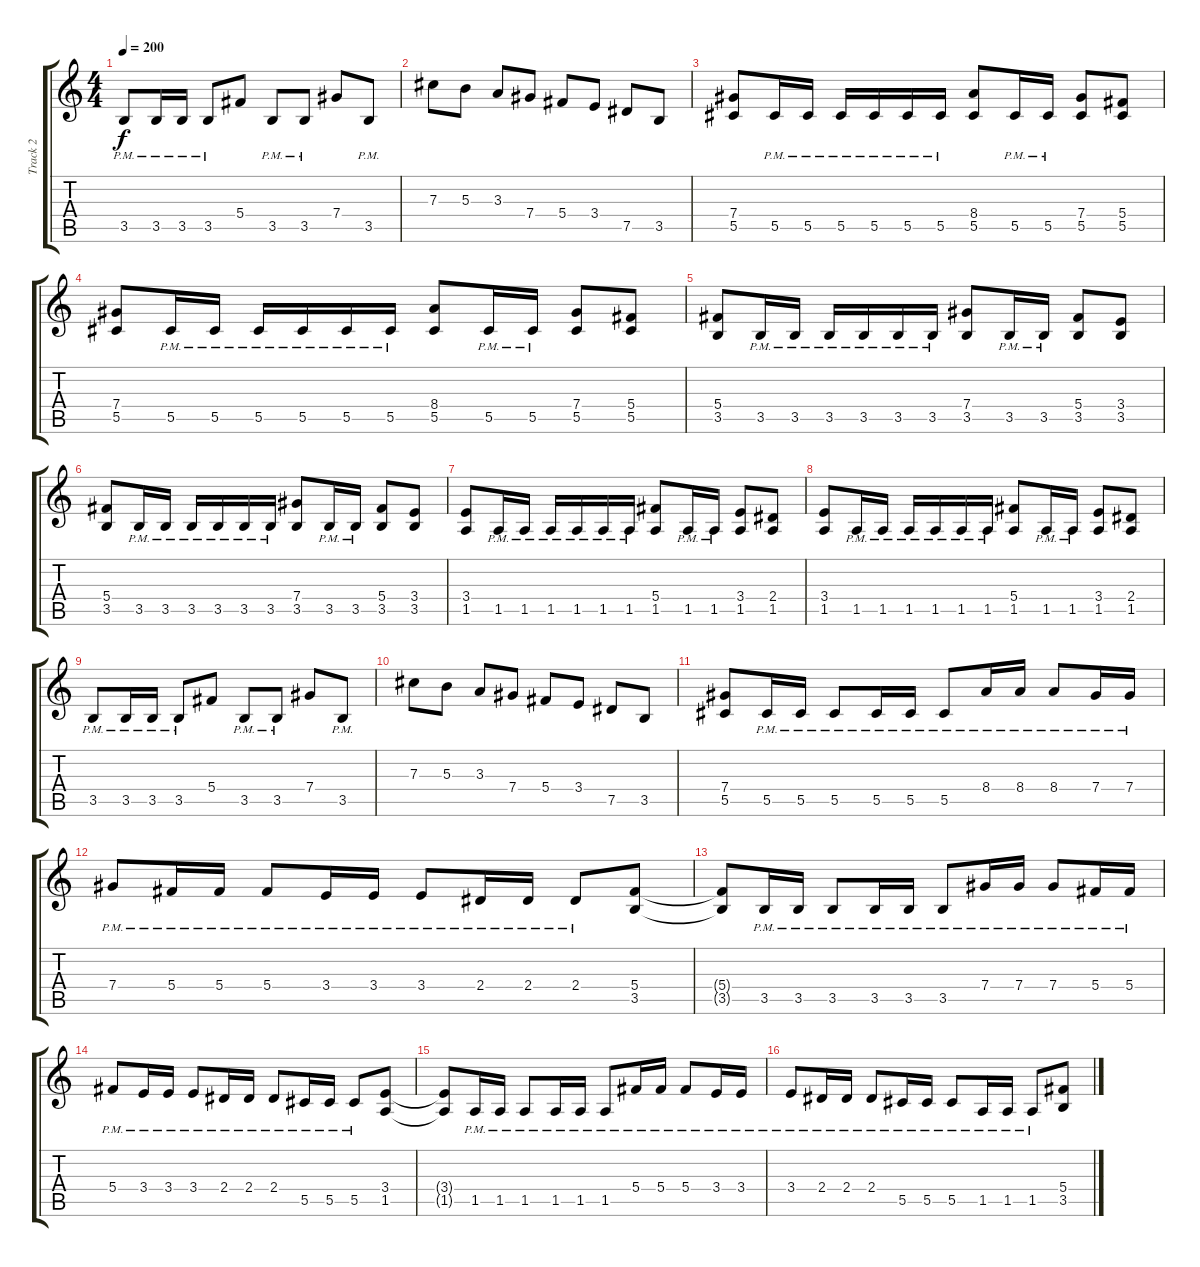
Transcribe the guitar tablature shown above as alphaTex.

\track ("Track 2" "Track 2") {instrument distortionguitar}
\staff {score tabs}
\tuning (Eb4 Bb3 Gb3 Db3 Ab2 Db2) {hide}
\ts (4 4)
\tempo 200
\clef g2
\ks c
3.5{pm}.8{dy f} 3.5{pm}.16 3.5{pm}.16 3.5{pm}.8 5.4.8 3.5{pm}.8 3.5{pm}.8 7.4.8 3.5{pm}.8 |
7.3.8 5.3.8 3.3.8 7.4.8 5.4.8 3.4.8 7.5.8 3.5.8 |
(7.4 5.5).8 5.5{pm}.16 5.5{pm}.16 5.5{pm}.16 5.5{pm}.16 5.5{pm}.16 5.5{pm}.16 (8.4 5.5).8 5.5{pm}.16 5.5{pm}.16 (7.4 5.5).8 (5.4 5.5).8 |
(7.4 5.5).8 5.5{pm}.16 5.5{pm}.16 5.5{pm}.16 5.5{pm}.16 5.5{pm}.16 5.5{pm}.16 (8.4 5.5).8 5.5{pm}.16 5.5{pm}.16 (7.4 5.5).8 (5.4 5.5).8 |
(5.4 3.5).8 3.5{pm}.16 3.5{pm}.16 3.5{pm}.16 3.5{pm}.16 3.5{pm}.16 3.5{pm}.16 (7.4 3.5).8 3.5{pm}.16 3.5{pm}.16 (5.4 3.5).8 (3.4 3.5).8 |
(5.4 3.5).8 3.5{pm}.16 3.5{pm}.16 3.5{pm}.16 3.5{pm}.16 3.5{pm}.16 3.5{pm}.16 (7.4 3.5).8 3.5{pm}.16 3.5{pm}.16 (5.4 3.5).8 (3.4 3.5).8 |
(3.4 1.5).8 1.5{pm}.16 1.5{pm}.16 1.5{pm}.16 1.5{pm}.16 1.5{pm}.16 1.5{pm}.16 (5.4 1.5).8 1.5{pm}.16 1.5{pm}.16 (3.4 1.5).8 (2.4 1.5).8 |
(3.4 1.5).8 1.5{pm}.16 1.5{pm}.16 1.5{pm}.16 1.5{pm}.16 1.5{pm}.16 1.5{pm}.16 (5.4 1.5).8 1.5{pm}.16 1.5{pm}.16 (3.4 1.5).8 (2.4 1.5).8 |
3.5{pm}.8 3.5{pm}.16 3.5{pm}.16 3.5{pm}.8 5.4.8 3.5{pm}.8 3.5{pm}.8 7.4.8 3.5{pm}.8 |
7.3.8 5.3.8 3.3.8 7.4.8 5.4.8 3.4.8 7.5.8 3.5.8 |
(7.4 5.5).8 5.5{pm}.16 5.5{pm}.16 5.5{pm}.8 5.5{pm}.16 5.5{pm}.16 5.5{pm}.8 8.4{pm}.16 8.4{pm}.16 8.4{pm}.8 7.4{pm}.16 7.4{pm}.16 |
7.4{pm}.8 5.4{pm}.16 5.4{pm}.16 5.4{pm}.8 3.4{pm}.16 3.4{pm}.16 3.4{pm}.8 2.4{pm}.16 2.4{pm}.16 2.4{pm}.8 (5.4 3.5).8 |
(5.4{t} 3.5{t}).8 3.5{pm}.16 3.5{pm}.16 3.5{pm}.8 3.5{pm}.16 3.5{pm}.16 3.5{pm}.8 7.4{pm}.16 7.4{pm}.16 7.4{pm}.8 5.4{pm}.16 5.4{pm}.16 |
5.4{pm}.8 3.4{pm}.16 3.4{pm}.16 3.4{pm}.8 2.4{pm}.16 2.4{pm}.16 2.4{pm}.8 5.5{pm}.16 5.5{pm}.16 5.5{pm}.8 (3.4 1.5).8 |
(3.4{t} 1.5{t}).8 1.5{pm}.16 1.5{pm}.16 1.5{pm}.8 1.5{pm}.16 1.5{pm}.16 1.5{pm}.8 5.4{pm}.16 5.4{pm}.16 5.4{pm}.8 3.4{pm}.16 3.4{pm}.16 |
3.4{pm}.8 2.4{pm}.16 2.4{pm}.16 2.4{pm}.8 5.5{pm}.16 5.5{pm}.16 5.5{pm}.8 1.5{pm}.16 1.5{pm}.16 1.5{pm}.8 (5.4 3.5).8
